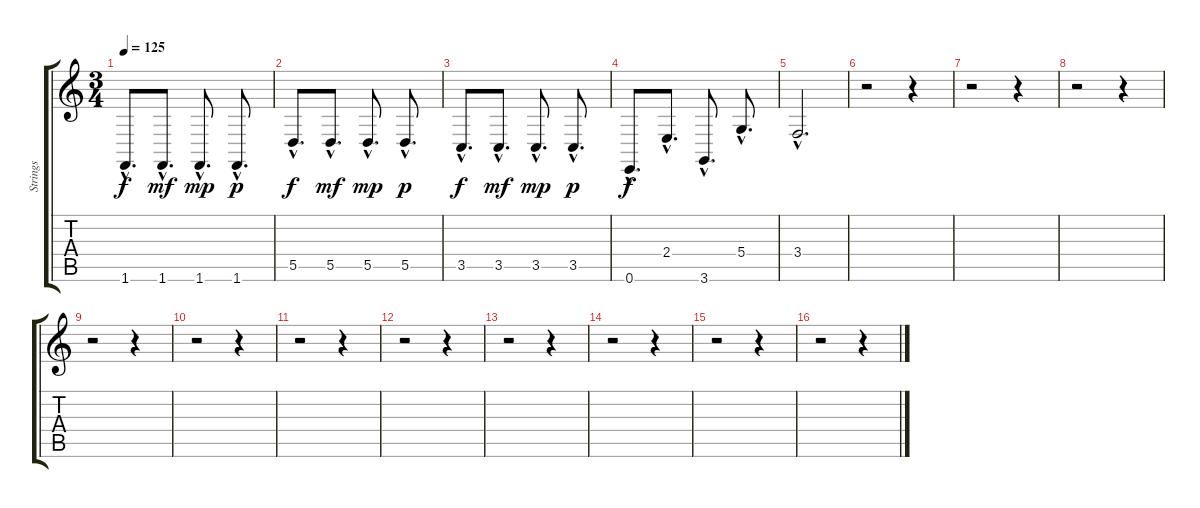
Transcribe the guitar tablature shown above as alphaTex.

\track ("Strings" "Strings") {instrument pizzicatostrings}
\staff {score tabs}
\tuning (E4 B3 G3 D3 A2 E2) {hide}
\ts (3 4)
\tempo 125
\clef g2
\ks c
1.6{hac}.8{d dy f instrument pizzicatostrings} 1.6{hac}.8{d dy mf} 1.6{hac}.8{d dy mp} 1.6{hac}.8{d dy p} |
5.5{hac}.8{d dy f} 5.5{hac}.8{d dy mf} 5.5{hac}.8{d dy mp} 5.5{hac}.8{d dy p} |
3.5{hac}.8{d dy f} 3.5{hac}.8{d dy mf} 3.5{hac}.8{d dy mp} 3.5{hac}.8{d dy p} |
0.6{hac}.8{d dy f instrument orchestralharp} 2.4{hac}.8{d} 3.6{hac}.8{d} 5.4{hac}.8{d} |
3.4{hac}.2{d} |
r.2 r.4 |
r.2 r.4 |
r.2 r.4 |
r.2 r.4 |
r.2 r.4 |
r.2 r.4 |
r.2 r.4 |
r.2 r.4 |
r.2 r.4 |
r.2 r.4 |
r.2 r.4
